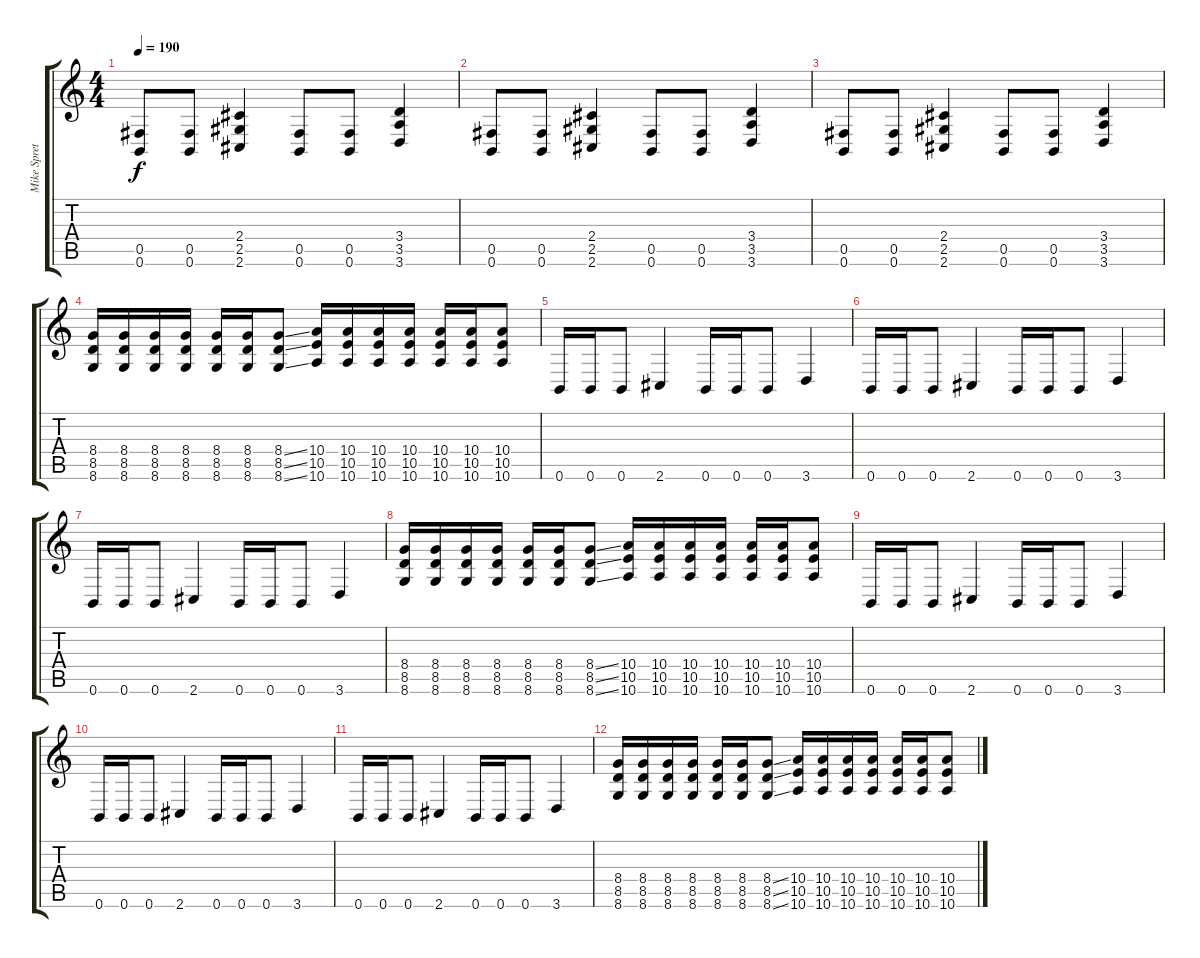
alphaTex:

\track ("Mike Spretzer (Distortion Guitar)" "Mike Spret") {instrument distortionguitar}
\staff {score tabs}
\tuning (Db4 Ab3 E3 B2 Gb2 B1) {hide}
\ts (4 4)
\tempo 190
\clef g2
\ks c
(0.5 0.6).8{dy f} (0.5 0.6).8 (2.4 2.5 2.6).4 (0.5 0.6).8 (0.5 0.6).8 (3.4 3.5 3.6).4 |
(0.5 0.6).8 (0.5 0.6).8 (2.4 2.5 2.6).4 (0.5 0.6).8 (0.5 0.6).8 (3.4 3.5 3.6).4 |
(0.5 0.6).8 (0.5 0.6).8 (2.4 2.5 2.6).4 (0.5 0.6).8 (0.5 0.6).8 (3.4 3.5 3.6).4 |
(8.4 8.5 8.6).16 (8.4 8.5 8.6).16 (8.4 8.5 8.6).16 (8.4 8.5 8.6).16 (8.4 8.5 8.6).16 (8.4 8.5 8.6).16 (8.4{ss} 8.5{ss} 8.6{ss}).8 (10.4 10.5 10.6).16 (10.4 10.5 10.6).16 (10.4 10.5 10.6).16 (10.4 10.5 10.6).16 (10.4 10.5 10.6).16 (10.4 10.5 10.6).16 (10.4 10.5 10.6).8 |
0.6.16 0.6.16 0.6.8 2.6.4 0.6.16 0.6.16 0.6.8 3.6.4 |
0.6.16 0.6.16 0.6.8 2.6.4 0.6.16 0.6.16 0.6.8 3.6.4 |
0.6.16 0.6.16 0.6.8 2.6.4 0.6.16 0.6.16 0.6.8 3.6.4 |
(8.4 8.5 8.6).16 (8.4 8.5 8.6).16 (8.4 8.5 8.6).16 (8.4 8.5 8.6).16 (8.4 8.5 8.6).16 (8.4 8.5 8.6).16 (8.4{ss} 8.5{ss} 8.6{ss}).8 (10.4 10.5 10.6).16 (10.4 10.5 10.6).16 (10.4 10.5 10.6).16 (10.4 10.5 10.6).16 (10.4 10.5 10.6).16 (10.4 10.5 10.6).16 (10.4 10.5 10.6).8 |
0.6.16 0.6.16 0.6.8 2.6.4 0.6.16 0.6.16 0.6.8 3.6.4 |
0.6.16 0.6.16 0.6.8 2.6.4 0.6.16 0.6.16 0.6.8 3.6.4 |
0.6.16 0.6.16 0.6.8 2.6.4 0.6.16 0.6.16 0.6.8 3.6.4 |
(8.4 8.5 8.6).16 (8.4 8.5 8.6).16 (8.4 8.5 8.6).16 (8.4 8.5 8.6).16 (8.4 8.5 8.6).16 (8.4 8.5 8.6).16 (8.4{ss} 8.5{ss} 8.6{ss}).8 (10.4 10.5 10.6).16 (10.4 10.5 10.6).16 (10.4 10.5 10.6).16 (10.4 10.5 10.6).16 (10.4 10.5 10.6).16 (10.4 10.5 10.6).16 (10.4 10.5 10.6).8
